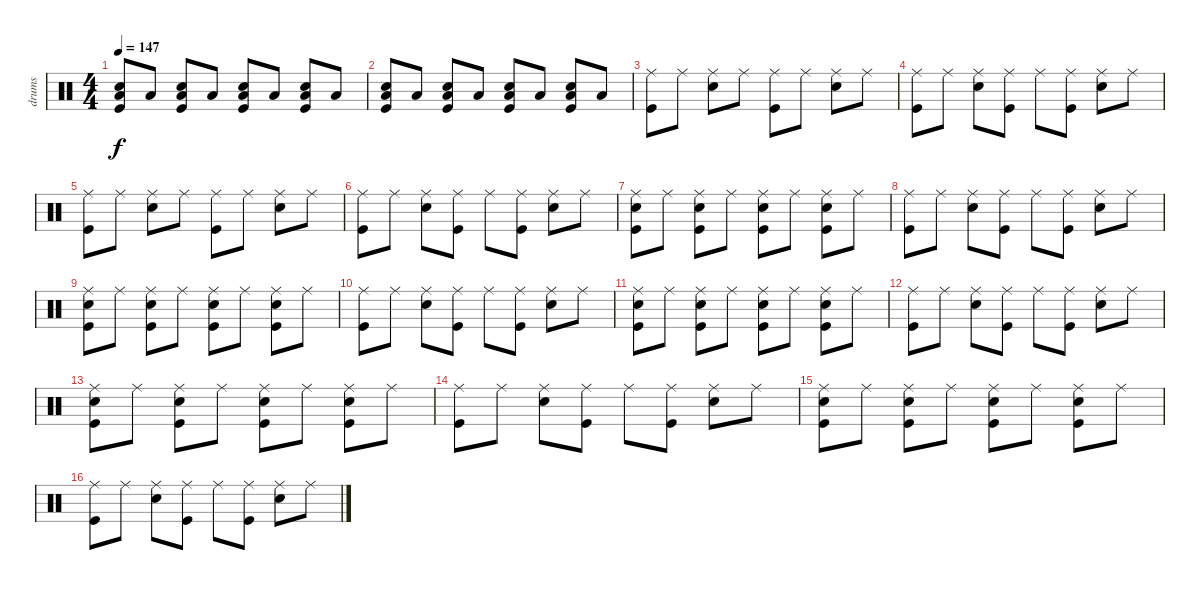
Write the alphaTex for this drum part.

\track ("drums" "drums") {instrument percussion}
\staff {score}
\articulation defaults
\ts (4 4)
\tempo 147
\clef neutral
\ks c
("Electric Snare (hit)" "Low Floor Tom (hit)" "Kick (hit)").8{dy f} "Low Floor Tom (hit)".8 ("Electric Snare (hit)" "Low Floor Tom (hit)" "Kick (hit)").8 "Low Floor Tom (hit)".8 ("Electric Snare (hit)" "Low Floor Tom (hit)" "Kick (hit)").8 "Low Floor Tom (hit)".8 ("Electric Snare (hit)" "Low Floor Tom (hit)" "Kick (hit)").8 "Low Floor Tom (hit)".8 |
("Electric Snare (hit)" "Low Floor Tom (hit)" "Kick (hit)").8 "Low Floor Tom (hit)".8 ("Electric Snare (hit)" "Low Floor Tom (hit)" "Kick (hit)").8 "Low Floor Tom (hit)".8 ("Electric Snare (hit)" "Low Floor Tom (hit)" "Kick (hit)").8 "Low Floor Tom (hit)".8 ("Electric Snare (hit)" "Low Floor Tom (hit)" "Kick (hit)").8 "Low Floor Tom (hit)".8 |
("Ride (middle)" "Kick (hit)").8 "Ride (middle)".8 ("Ride (middle)" "Electric Snare (hit)").8 "Ride (middle)".8 ("Ride (middle)" "Kick (hit)").8 "Ride (middle)".8 ("Ride (middle)" "Electric Snare (hit)").8 "Ride (middle)".8 |
("Ride (middle)" "Kick (hit)").8 "Ride (middle)".8 ("Ride (middle)" "Electric Snare (hit)").8 ("Ride (middle)" "Kick (hit)").8 "Ride (middle)".8 ("Ride (middle)" "Kick (hit)").8 ("Ride (middle)" "Electric Snare (hit)").8 "Ride (middle)".8 |
("Ride (middle)" "Kick (hit)").8 "Ride (middle)".8 ("Ride (middle)" "Electric Snare (hit)").8 "Ride (middle)".8 ("Ride (middle)" "Kick (hit)").8 "Ride (middle)".8 ("Ride (middle)" "Electric Snare (hit)").8 "Ride (middle)".8 |
("Ride (middle)" "Kick (hit)").8 "Ride (middle)".8 ("Ride (middle)" "Electric Snare (hit)").8 ("Ride (middle)" "Kick (hit)").8 "Ride (middle)".8 ("Ride (middle)" "Kick (hit)").8 ("Ride (middle)" "Electric Snare (hit)").8 "Ride (middle)".8 |
("Ride (middle)" "Electric Snare (hit)" "Kick (hit)").8 "Ride (middle)".8 ("Ride (middle)" "Electric Snare (hit)" "Kick (hit)").8 "Ride (middle)".8 ("Ride (middle)" "Electric Snare (hit)" "Kick (hit)").8 "Ride (middle)".8 ("Ride (middle)" "Electric Snare (hit)" "Kick (hit)").8 "Ride (middle)".8 |
("Ride (middle)" "Kick (hit)").8 "Ride (middle)".8 ("Ride (middle)" "Electric Snare (hit)").8 ("Ride (middle)" "Kick (hit)").8 "Ride (middle)".8 ("Ride (middle)" "Kick (hit)").8 ("Ride (middle)" "Electric Snare (hit)").8 "Ride (middle)".8 |
("Ride (middle)" "Electric Snare (hit)" "Kick (hit)").8 "Ride (middle)".8 ("Ride (middle)" "Electric Snare (hit)" "Kick (hit)").8 "Ride (middle)".8 ("Ride (middle)" "Electric Snare (hit)" "Kick (hit)").8 "Ride (middle)".8 ("Ride (middle)" "Electric Snare (hit)" "Kick (hit)").8 "Ride (middle)".8 |
("Ride (middle)" "Kick (hit)").8 "Ride (middle)".8 ("Ride (middle)" "Electric Snare (hit)").8 ("Ride (middle)" "Kick (hit)").8 "Ride (middle)".8 ("Ride (middle)" "Kick (hit)").8 ("Ride (middle)" "Electric Snare (hit)").8 "Ride (middle)".8 |
("Ride (middle)" "Electric Snare (hit)" "Kick (hit)").8 "Ride (middle)".8 ("Ride (middle)" "Electric Snare (hit)" "Kick (hit)").8 "Ride (middle)".8 ("Ride (middle)" "Electric Snare (hit)" "Kick (hit)").8 "Ride (middle)".8 ("Ride (middle)" "Electric Snare (hit)" "Kick (hit)").8 "Ride (middle)".8 |
("Ride (middle)" "Kick (hit)").8 "Ride (middle)".8 ("Ride (middle)" "Electric Snare (hit)").8 ("Ride (middle)" "Kick (hit)").8 "Ride (middle)".8 ("Ride (middle)" "Kick (hit)").8 ("Ride (middle)" "Electric Snare (hit)").8 "Ride (middle)".8 |
("Ride (middle)" "Electric Snare (hit)" "Kick (hit)").8 "Ride (middle)".8 ("Ride (middle)" "Electric Snare (hit)" "Kick (hit)").8 "Ride (middle)".8 ("Ride (middle)" "Electric Snare (hit)" "Kick (hit)").8 "Ride (middle)".8 ("Ride (middle)" "Electric Snare (hit)" "Kick (hit)").8 "Ride (middle)".8 |
("Ride (middle)" "Kick (hit)").8 "Ride (middle)".8 ("Ride (middle)" "Electric Snare (hit)").8 ("Ride (middle)" "Kick (hit)").8 "Ride (middle)".8 ("Ride (middle)" "Kick (hit)").8 ("Ride (middle)" "Electric Snare (hit)").8 "Ride (middle)".8 |
("Ride (middle)" "Electric Snare (hit)" "Kick (hit)").8 "Ride (middle)".8 ("Ride (middle)" "Electric Snare (hit)" "Kick (hit)").8 "Ride (middle)".8 ("Ride (middle)" "Electric Snare (hit)" "Kick (hit)").8 "Ride (middle)".8 ("Ride (middle)" "Electric Snare (hit)" "Kick (hit)").8 "Ride (middle)".8 |
("Ride (middle)" "Kick (hit)").8 "Ride (middle)".8 ("Ride (middle)" "Electric Snare (hit)").8 ("Ride (middle)" "Kick (hit)").8 "Ride (middle)".8 ("Ride (middle)" "Kick (hit)").8 ("Ride (middle)" "Electric Snare (hit)").8 "Ride (middle)".8
